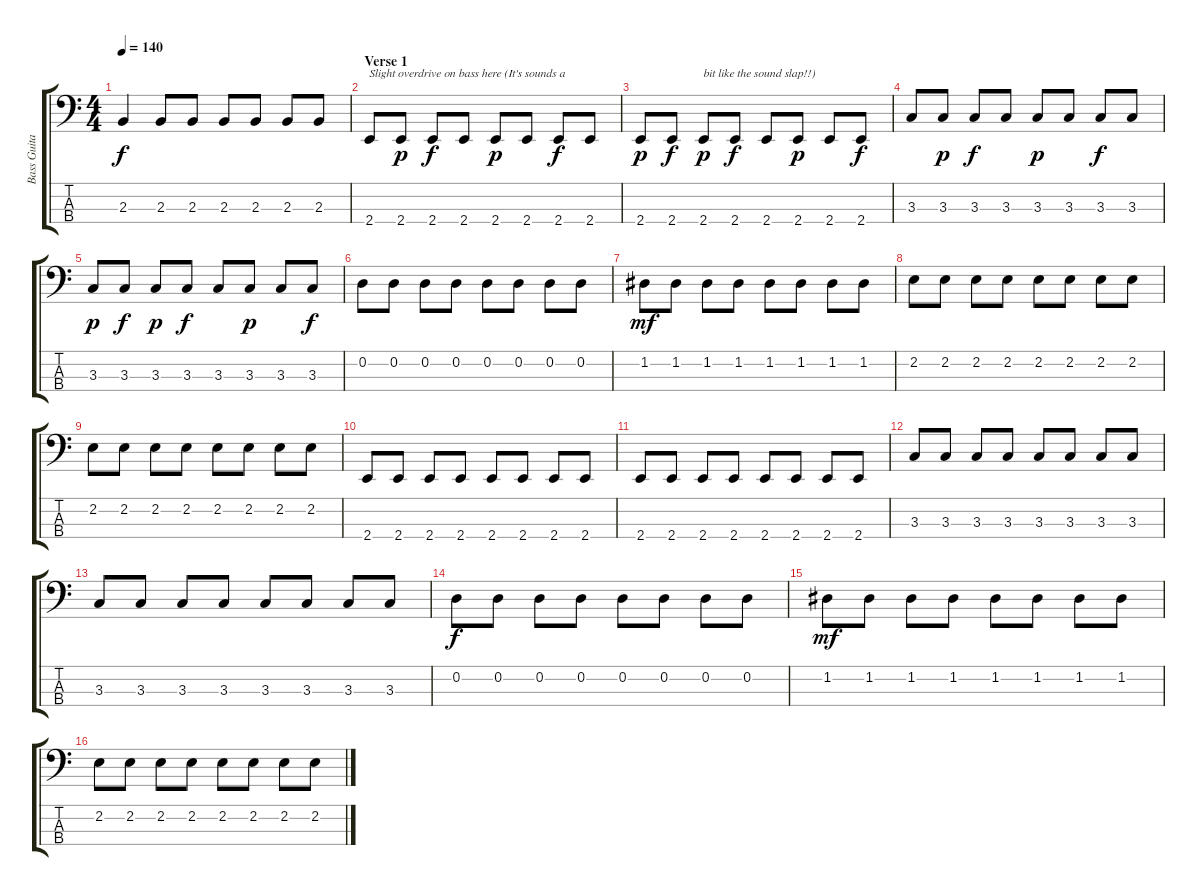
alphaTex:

\track ("Bass Guitar" "Bass Guita") {instrument electricbasspick}
\staff {score tabs}
\tuning (G2 D2 A1 D1) {hide}
\ts (4 4)
\tempo 140
\clef f4
\ks c
2.3.4{dy f} 2.3.8 2.3.8 2.3.8 2.3.8 2.3.8 2.3.8 |
\section ("" "Verse 1")
2.4.8{txt "Slight overdrive on bass here (It's sounds a" volume 16 instrument slapbass2} 2.4.8{dy p} 2.4.8{dy f} 2.4.8 2.4.8{dy p} 2.4.8 2.4.8{dy f} 2.4.8 |
2.4.8{dy p} 2.4.8{dy f} 2.4.8{txt "bit like the sound slap!!)" dy p} 2.4.8{dy f} 2.4.8 2.4.8{dy p} 2.4.8 2.4.8{dy f} |
3.3.8 3.3.8{dy p} 3.3.8{dy f} 3.3.8 3.3.8{dy p} 3.3.8 3.3.8{dy f} 3.3.8 |
3.3.8{dy p} 3.3.8{dy f} 3.3.8{dy p} 3.3.8{dy f} 3.3.8 3.3.8{dy p} 3.3.8 3.3.8{dy f} |
0.2.8 0.2.8 0.2.8 0.2.8 0.2.8 0.2.8 0.2.8 0.2.8 |
1.2.8{dy mf} 1.2.8 1.2.8 1.2.8 1.2.8 1.2.8 1.2.8 1.2.8 |
2.2.8 2.2.8 2.2.8 2.2.8 2.2.8 2.2.8 2.2.8 2.2.8 |
2.2.8 2.2.8 2.2.8 2.2.8 2.2.8 2.2.8 2.2.8 2.2.8 |
2.4.8 2.4.8 2.4.8 2.4.8 2.4.8 2.4.8 2.4.8 2.4.8 |
2.4.8 2.4.8 2.4.8 2.4.8 2.4.8 2.4.8 2.4.8 2.4.8 |
3.3.8 3.3.8 3.3.8 3.3.8 3.3.8 3.3.8 3.3.8 3.3.8 |
3.3.8 3.3.8 3.3.8 3.3.8 3.3.8 3.3.8 3.3.8 3.3.8 |
0.2.8{dy f} 0.2.8 0.2.8 0.2.8 0.2.8 0.2.8 0.2.8 0.2.8 |
1.2.8{dy mf} 1.2.8 1.2.8 1.2.8 1.2.8 1.2.8 1.2.8 1.2.8 |
2.2.8 2.2.8 2.2.8 2.2.8 2.2.8 2.2.8 2.2.8 2.2.8
